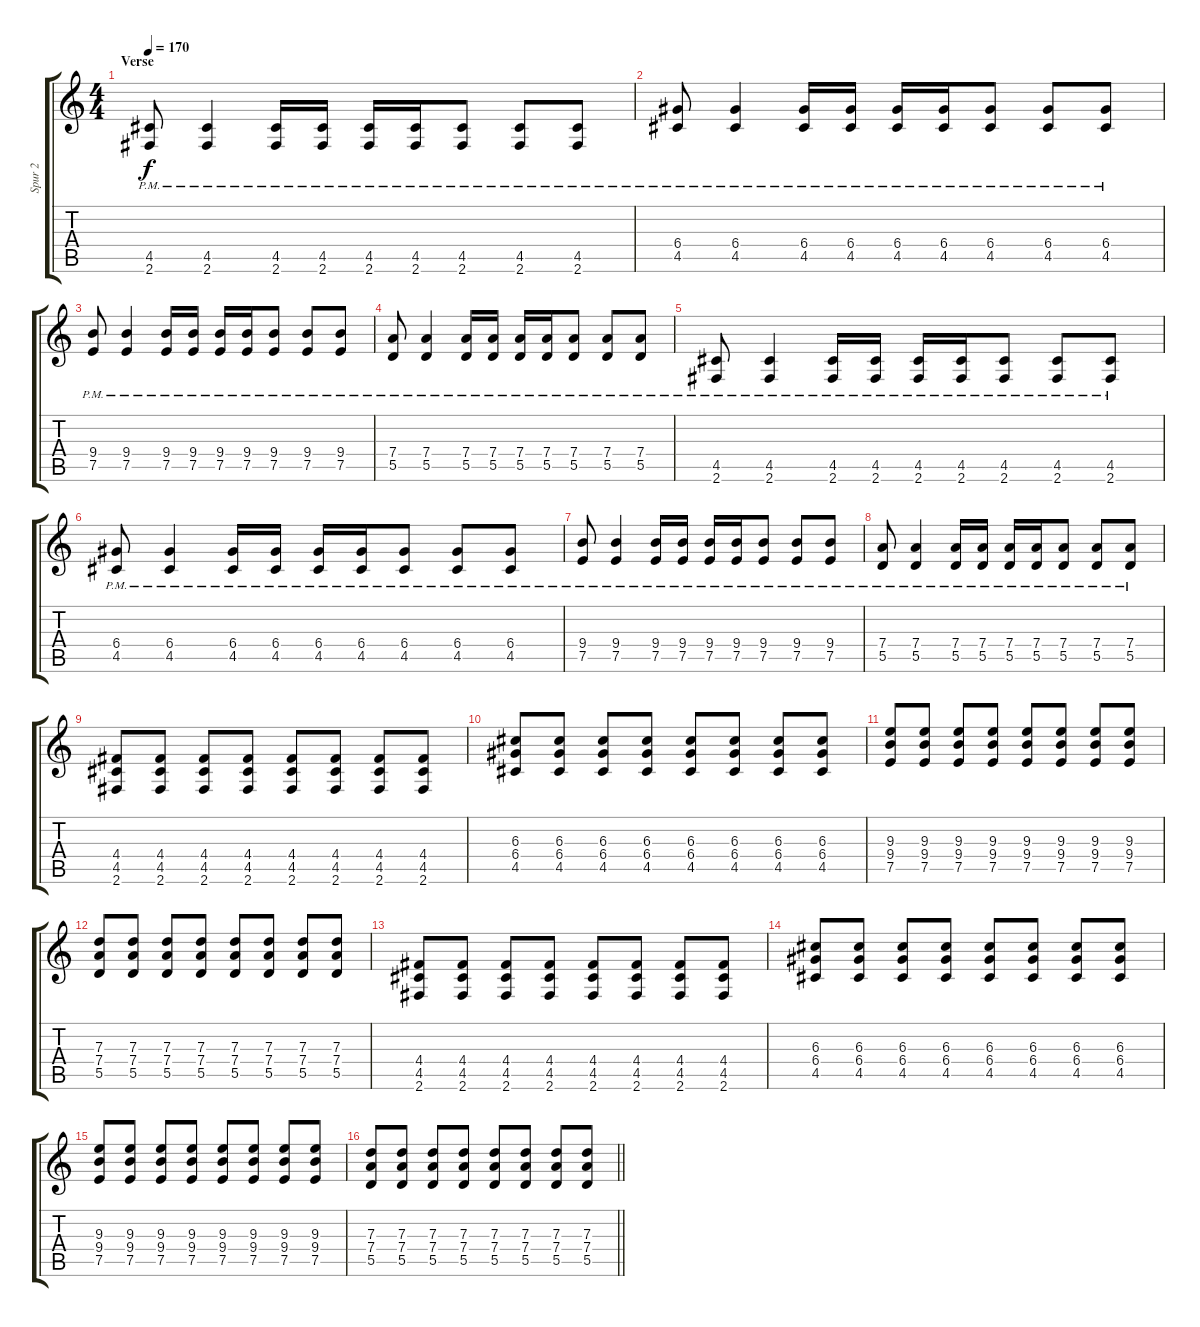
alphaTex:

\track ("Spur 2" "Spur 2") {instrument overdrivenguitar}
\staff {score tabs}
\tuning (E4 B3 G3 D3 A2 E2) {hide}
\ts (4 4)
\section ("" "Verse")
\tempo 170
\clef g2
\ks c
(4.5{pm} 2.6{pm}).8{dy f} (4.5{pm} 2.6{pm}).4 (4.5{pm} 2.6{pm}).16 (4.5{pm} 2.6{pm}).16 (4.5{pm} 2.6{pm}).16 (4.5{pm} 2.6{pm}).16 (4.5{pm} 2.6{pm}).8 (4.5{pm} 2.6{pm}).8 (4.5{pm} 2.6{pm}).8 |
(6.4{pm} 4.5{pm}).8 (6.4{pm} 4.5{pm}).4 (6.4{pm} 4.5{pm}).16 (6.4{pm} 4.5{pm}).16 (6.4{pm} 4.5{pm}).16 (6.4{pm} 4.5{pm}).16 (6.4{pm} 4.5{pm}).8 (6.4{pm} 4.5{pm}).8 (6.4 4.5{pm}).8 |
(9.4{pm} 7.5{pm}).8 (9.4{pm} 7.5{pm}).4 (9.4{pm} 7.5{pm}).16 (9.4{pm} 7.5{pm}).16 (9.4{pm} 7.5{pm}).16 (9.4{pm} 7.5{pm}).16 (9.4{pm} 7.5{pm}).8 (9.4{pm} 7.5{pm}).8 (9.4 7.5{pm}).8 |
(7.4{pm} 5.5{pm}).8 (7.4{pm} 5.5{pm}).4 (7.4{pm} 5.5{pm}).16 (7.4{pm} 5.5{pm}).16 (7.4{pm} 5.5{pm}).16 (7.4{pm} 5.5{pm}).16 (7.4{pm} 5.5{pm}).8 (7.4{pm} 5.5{pm}).8 (7.4{pm} 5.5).8 |
(4.5{pm} 2.6{pm}).8 (4.5{pm} 2.6{pm}).4 (4.5{pm} 2.6{pm}).16 (4.5{pm} 2.6{pm}).16 (4.5{pm} 2.6{pm}).16 (4.5{pm} 2.6{pm}).16 (4.5{pm} 2.6{pm}).8 (4.5{pm} 2.6{pm}).8 (4.5{pm} 2.6{pm}).8 |
(6.4{pm} 4.5{pm}).8 (6.4{pm} 4.5{pm}).4 (6.4{pm} 4.5{pm}).16 (6.4{pm} 4.5{pm}).16 (6.4{pm} 4.5{pm}).16 (6.4{pm} 4.5{pm}).16 (6.4{pm} 4.5{pm}).8 (6.4{pm} 4.5{pm}).8 (6.4 4.5{pm}).8 |
(9.4{pm} 7.5{pm}).8 (9.4{pm} 7.5{pm}).4 (9.4{pm} 7.5{pm}).16 (9.4{pm} 7.5{pm}).16 (9.4{pm} 7.5{pm}).16 (9.4{pm} 7.5{pm}).16 (9.4{pm} 7.5{pm}).8 (9.4{pm} 7.5{pm}).8 (9.4 7.5{pm}).8 |
(7.4{pm} 5.5{pm}).8 (7.4{pm} 5.5{pm}).4 (7.4{pm} 5.5{pm}).16 (7.4{pm} 5.5{pm}).16 (7.4{pm} 5.5{pm}).16 (7.4{pm} 5.5{pm}).16 (7.4{pm} 5.5{pm}).8 (7.4{pm} 5.5{pm}).8 (7.4{pm} 5.5).8 |
(4.4 4.5 2.6).8 (4.4 4.5 2.6).8 (4.4 4.5 2.6).8 (4.4 4.5 2.6).8 (4.4 4.5 2.6).8 (4.4 4.5 2.6).8 (4.4 4.5 2.6).8 (4.4 4.5 2.6).8 |
(6.3 6.4 4.5).8 (6.3 6.4 4.5).8 (6.3 6.4 4.5).8 (6.3 6.4 4.5).8 (6.3 6.4 4.5).8 (6.3 6.4 4.5).8 (6.3 6.4 4.5).8 (6.3 6.4 4.5).8 |
(9.3 9.4 7.5).8 (9.3 9.4 7.5).8 (9.3 9.4 7.5).8 (9.3 9.4 7.5).8 (9.3 9.4 7.5).8 (9.3 9.4 7.5).8 (9.3 9.4 7.5).8 (9.3 9.4 7.5).8 |
(7.3 7.4 5.5).8 (7.3 7.4 5.5).8 (7.3 7.4 5.5).8 (7.3 7.4 5.5).8 (7.3 7.4 5.5).8 (7.3 7.4 5.5).8 (7.3 7.4 5.5).8 (7.3 7.4 5.5).8 |
(4.4 4.5 2.6).8 (4.4 4.5 2.6).8 (4.4 4.5 2.6).8 (4.4 4.5 2.6).8 (4.4 4.5 2.6).8 (4.4 4.5 2.6).8 (4.4 4.5 2.6).8 (4.4 4.5 2.6).8 |
(6.3 6.4 4.5).8 (6.3 6.4 4.5).8 (6.3 6.4 4.5).8 (6.3 6.4 4.5).8 (6.3 6.4 4.5).8 (6.3 6.4 4.5).8 (6.3 6.4 4.5).8 (6.3 6.4 4.5).8 |
(9.3 9.4 7.5).8 (9.3 9.4 7.5).8 (9.3 9.4 7.5).8 (9.3 9.4 7.5).8 (9.3 9.4 7.5).8 (9.3 9.4 7.5).8 (9.3 9.4 7.5).8 (9.3 9.4 7.5).8 |
\barLineRight lightlight
(7.3 7.4 5.5).8 (7.3 7.4 5.5).8 (7.3 7.4 5.5).8 (7.3 7.4 5.5).8 (7.3 7.4 5.5).8 (7.3 7.4 5.5).8 (7.3 7.4 5.5).8 (7.3 7.4 5.5).8
